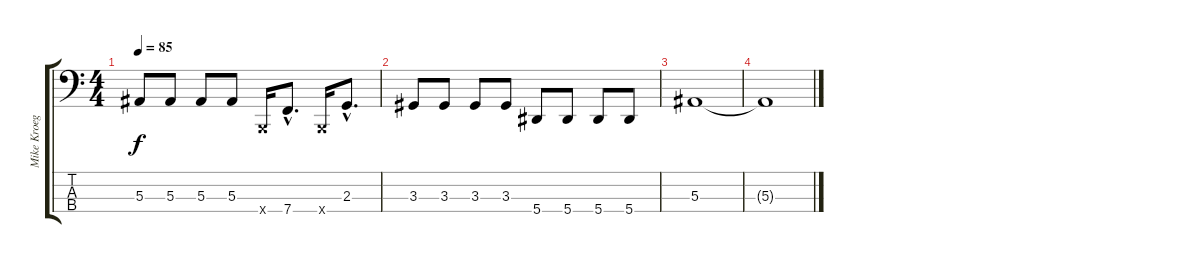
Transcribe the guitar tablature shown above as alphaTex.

\track ("Mike Kroeger (Bass)" "Mike Kroeg") {instrument electricbassfinger}
\staff {score tabs}
\tuning (Eb2 Bb1 F1 Bb0) {hide}
\ts (4 4)
\tempo 85
\clef f4
\ks c
5.3.8{dy f} 5.3.8 5.3.8 5.3.8 1.4{x}.16 7.4{hac}.8{d} 1.4{x}.16 2.3{hac}.8{d} |
3.3.8 3.3.8 3.3.8 3.3.8 5.4.8 5.4.8 5.4.8 5.4.8 |
5.3.1 |
5.3{t}.1
